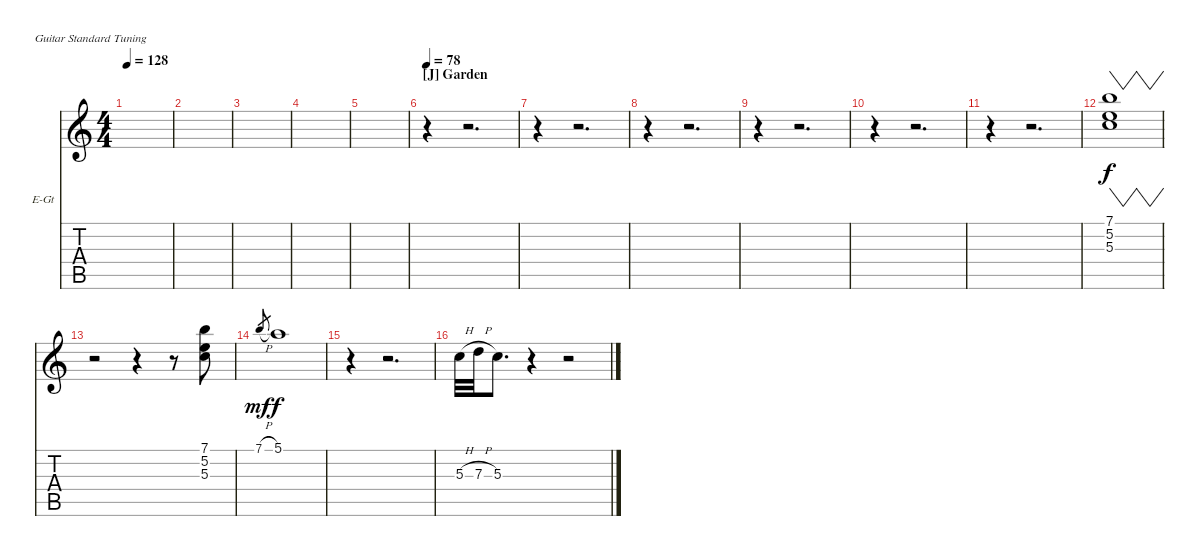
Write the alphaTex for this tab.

\defaultSystemsLayout 4
\bracketExtendMode nobrackets
\firstSystemTrackNameOrientation horizontal
\otherSystemsTrackNameOrientation horizontal
\track ("Mike McCready (Clean)" "E-Gt") {instrument electricguitarclean}
\staff {score tabs}
\tuning (E4 B3 G3 D3 A2 E2)
\ts (4 4)
\tempo 128
\clef g2
\ks c
|
|
|
|
|
\section ("J" "Garden")
\tempo 78
r.4 r.2{d} |
r.4 r.2{d} |
r.4 r.2{d} |
r.4 r.2{d} |
r.4 r.2{d} |
r.4 r.2{d} |
(7.1 5.2 5.3).1{vw dy f} |
r.2 r.4 r.8 (7.1 5.2 5.3).8 |
7.1{h}.8{gr dy mf} 5.1.1{dy f} |
r.4 r.2{d} |
5.3{h}.32 7.3{h}.32 5.3.8{d} r.4 r.2
